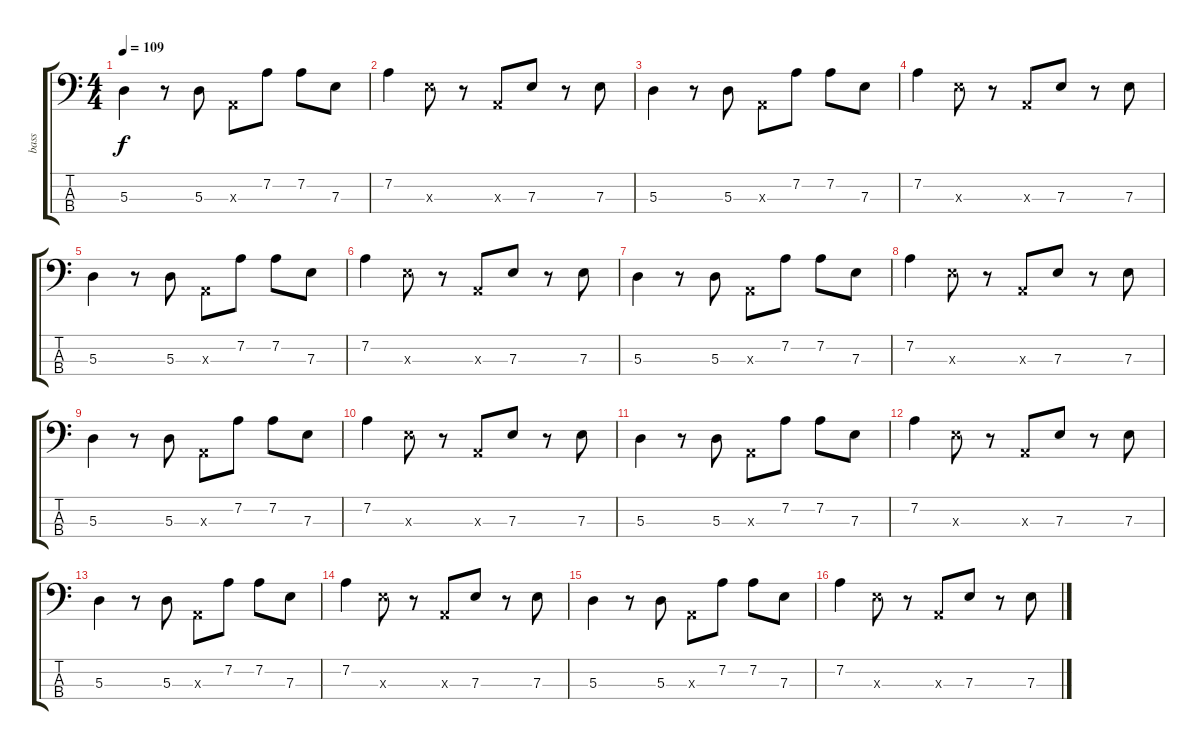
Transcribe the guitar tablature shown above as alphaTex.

\track ("bass" "bass") {instrument electricbasspick}
\staff {score tabs}
\tuning (G2 D2 A1 E1) {hide}
\ts (4 4)
\tempo 109
\clef f4
\ks c
5.3.4{dy f} r.8 5.3.8 0.3{x}.8 7.2.8 7.2.8 7.3.8 |
7.2.4 7.3{x}.8 r.8 0.3{x}.8 7.3.8 r.8 7.3.8 |
5.3.4 r.8 5.3.8 0.3{x}.8 7.2.8 7.2.8 7.3.8 |
7.2.4 7.3{x}.8 r.8 0.3{x}.8 7.3.8 r.8 7.3.8 |
5.3.4 r.8 5.3.8 0.3{x}.8 7.2.8 7.2.8 7.3.8 |
7.2.4 7.3{x}.8 r.8 0.3{x}.8 7.3.8 r.8 7.3.8 |
5.3.4 r.8 5.3.8 0.3{x}.8 7.2.8 7.2.8 7.3.8 |
7.2.4 7.3{x}.8 r.8 0.3{x}.8 7.3.8 r.8 7.3.8 |
5.3.4 r.8 5.3.8 0.3{x}.8 7.2.8 7.2.8 7.3.8 |
7.2.4 7.3{x}.8 r.8 0.3{x}.8 7.3.8 r.8 7.3.8 |
5.3.4 r.8 5.3.8 0.3{x}.8 7.2.8 7.2.8 7.3.8 |
7.2.4 7.3{x}.8 r.8 0.3{x}.8 7.3.8 r.8 7.3.8 |
5.3.4 r.8 5.3.8 0.3{x}.8 7.2.8 7.2.8 7.3.8 |
7.2.4 7.3{x}.8 r.8 0.3{x}.8 7.3.8 r.8 7.3.8 |
5.3.4 r.8 5.3.8 0.3{x}.8 7.2.8 7.2.8 7.3.8 |
7.2.4 7.3{x}.8 r.8 0.3{x}.8 7.3.8 r.8 7.3.8
